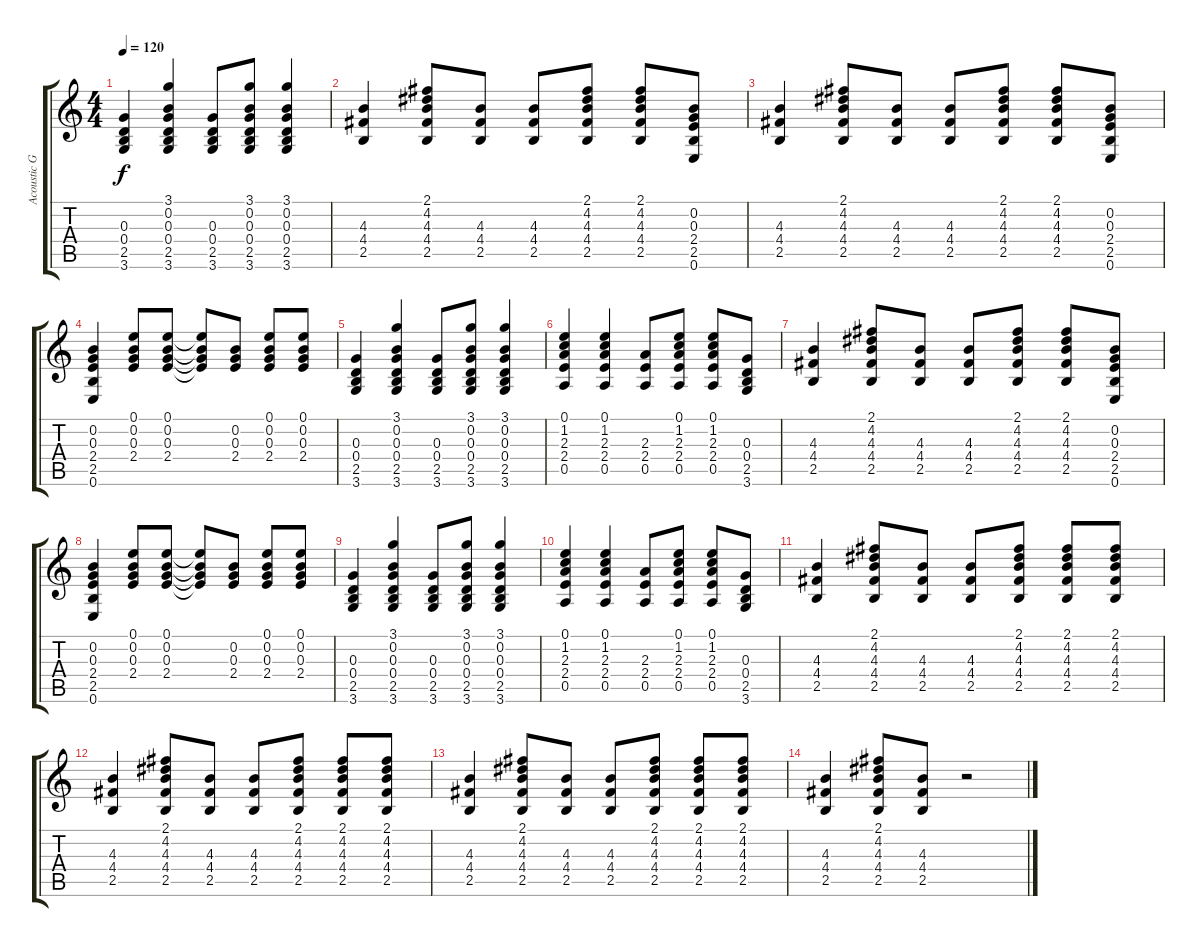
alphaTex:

\track ("Acoustic Guitar 1" "Acoustic G") {instrument acousticguitarsteel}
\staff {score tabs}
\tuning (E4 B3 G3 D3 A2 E2) {hide}
\ts (4 4)
\tempo 120
\clef g2
\ks c
(0.3 0.4 2.5 3.6).4{dy f} (3.1 0.2 0.3 0.4 2.5 3.6).4 (0.3 0.4 2.5 3.6).8 (3.1 0.2 0.3 0.4 2.5 3.6).8 (3.1 0.2 0.3 0.4 2.5 3.6).4 |
(4.3 4.4 2.5).4 (2.1 4.2 4.3 4.4 2.5).8 (4.3 4.4 2.5).8 (4.3 4.4 2.5).8 (2.1 4.2 4.3 4.4 2.5).8 (2.1 4.2 4.3 4.4 2.5).8 (0.2 0.3 2.4 2.5 0.6).8 |
(4.3 4.4 2.5).4 (2.1 4.2 4.3 4.4 2.5).8 (4.3 4.4 2.5).8 (4.3 4.4 2.5).8 (2.1 4.2 4.3 4.4 2.5).8 (2.1 4.2 4.3 4.4 2.5).8 (0.2 0.3 2.4 2.5 0.6).8 |
(0.2 0.3 2.4 2.5 0.6).4 (0.1 0.2 0.3 2.4).8 (0.1 0.2 0.3 2.4).8 (0.1{t} 0.2{t} 0.3{t} 2.4{t}).8 (0.2 0.3 2.4).8 (0.1 0.2 0.3 2.4).8 (0.1 0.2 0.3 2.4).8 |
(0.3 0.4 2.5 3.6).4 (3.1 0.2 0.3 0.4 2.5 3.6).4 (0.3 0.4 2.5 3.6).8 (3.1 0.2 0.3 0.4 2.5 3.6).8 (3.1 0.2 0.3 0.4 2.5 3.6).4 |
(0.1 1.2 2.3 2.4 0.5).4 (0.1 1.2 2.3 2.4 0.5).4 (2.3 2.4 0.5).8 (0.1 1.2 2.3 2.4 0.5).8 (0.1 1.2 2.3 2.4 0.5).8 (0.3 0.4 2.5 3.6).8 |
(4.3 4.4 2.5).4 (2.1 4.2 4.3 4.4 2.5).8 (4.3 4.4 2.5).8 (4.3 4.4 2.5).8 (2.1 4.2 4.3 4.4 2.5).8 (2.1 4.2 4.3 4.4 2.5).8 (0.2 0.3 2.4 2.5 0.6).8 |
(0.2 0.3 2.4 2.5 0.6).4 (0.1 0.2 0.3 2.4).8 (0.1 0.2 0.3 2.4).8 (0.1{t} 0.2{t} 0.3{t} 2.4{t}).8 (0.2 0.3 2.4).8 (0.1 0.2 0.3 2.4).8 (0.1 0.2 0.3 2.4).8 |
(0.3 0.4 2.5 3.6).4 (3.1 0.2 0.3 0.4 2.5 3.6).4 (0.3 0.4 2.5 3.6).8 (3.1 0.2 0.3 0.4 2.5 3.6).8 (3.1 0.2 0.3 0.4 2.5 3.6).4 |
(0.1 1.2 2.3 2.4 0.5).4 (0.1 1.2 2.3 2.4 0.5).4 (2.3 2.4 0.5).8 (0.1 1.2 2.3 2.4 0.5).8 (0.1 1.2 2.3 2.4 0.5).8 (0.3 0.4 2.5 3.6).8 |
(4.3 4.4 2.5).4 (2.1 4.2 4.3 4.4 2.5).8 (4.3 4.4 2.5).8 (4.3 4.4 2.5).8 (2.1 4.2 4.3 4.4 2.5).8 (2.1 4.2 4.3 4.4 2.5).8 (2.1 4.2 4.3 4.4 2.5).8 |
(4.3 4.4 2.5).4 (2.1 4.2 4.3 4.4 2.5).8 (4.3 4.4 2.5).8 (4.3 4.4 2.5).8 (2.1 4.2 4.3 4.4 2.5).8 (2.1 4.2 4.3 4.4 2.5).8 (2.1 4.2 4.3 4.4 2.5).8 |
(4.3 4.4 2.5).4 (2.1 4.2 4.3 4.4 2.5).8 (4.3 4.4 2.5).8 (4.3 4.4 2.5).8 (2.1 4.2 4.3 4.4 2.5).8 (2.1 4.2 4.3 4.4 2.5).8 (2.1 4.2 4.3 4.4 2.5).8 |
(4.3 4.4 2.5).4 (2.1 4.2 4.3 4.4 2.5).8 (4.3 4.4 2.5).8 r.2
